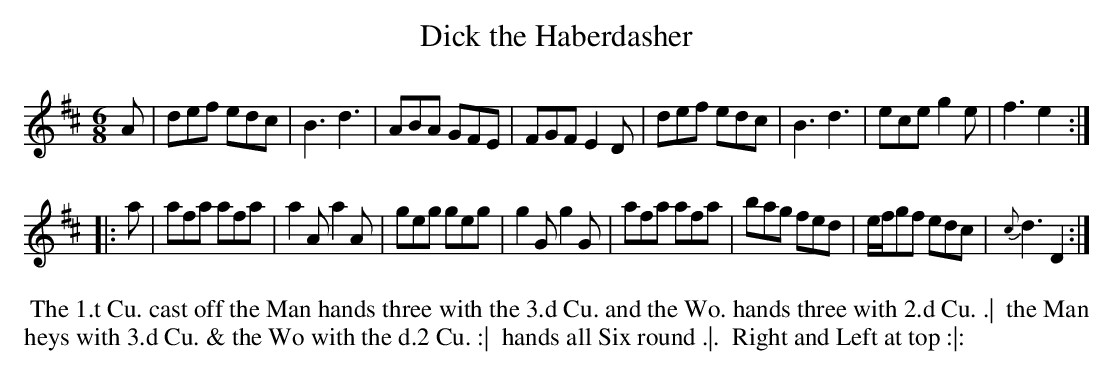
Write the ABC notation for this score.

X:1
T: Dick the Haberdasher
M: 6/8
L: 1/8
K: D
A |\
def edc | B3 d3 | ABA GFE | FGF E2D |\
def edc | B3 d3 | ece g2e | f3 e2 :|
|: a |\
afa afa | a2A a2A | geg geg | g2G g2G |\
afa afa | bag fed | e/f/gf edc | {c}d3 D2 :|
